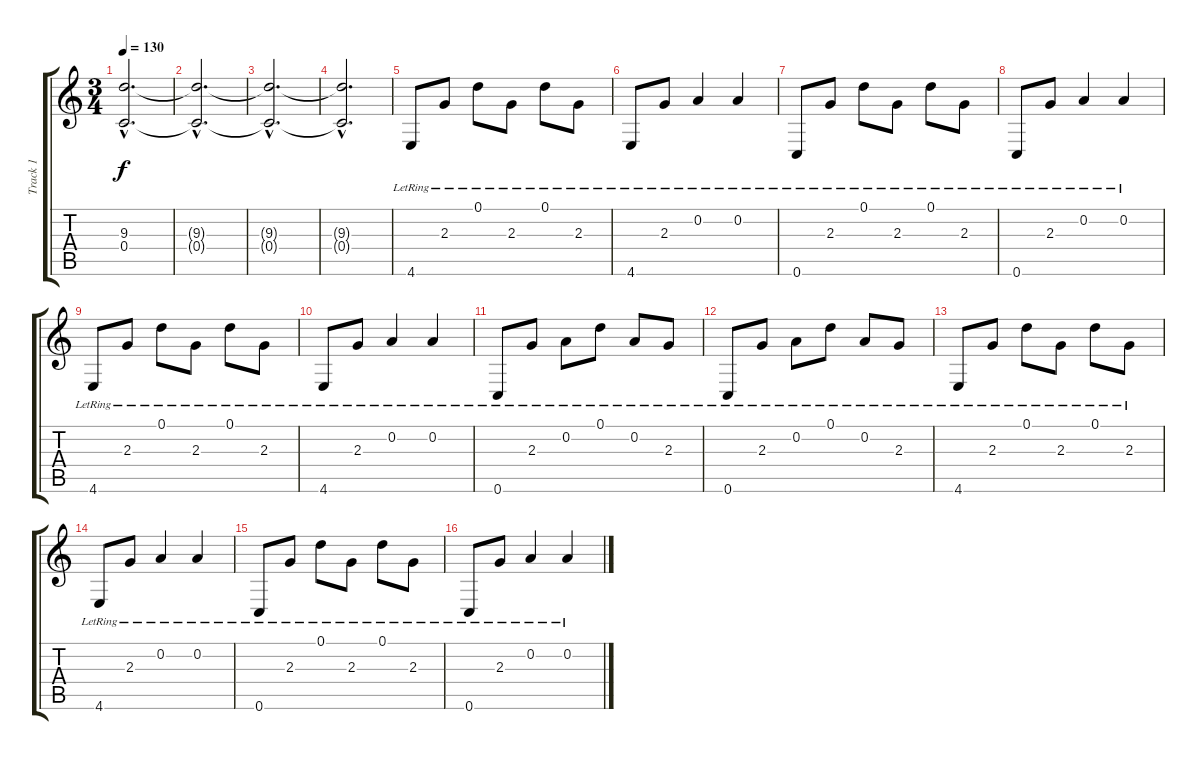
\track ("Track 1" "Track 1") {instrument distortionguitar}
\staff {score tabs}
\tuning (D4 A3 F3 C3 G2 C2) {hide}
\ts (3 4)
\tempo 130
\clef g2
\ks c
(9.3{hac} 0.4{hac}).2{d dy f} |
(9.3{hac t} 0.4{hac t}).2{d} |
(9.3{hac t} 0.4{hac t}).2{d} |
(9.3{hac t} 0.4{hac t}).2{d} |
4.6{lr}.8 2.3{lr}.8 0.1{lr}.8 2.3{lr}.8 0.1{lr}.8 2.3{lr}.8 |
4.6{lr}.8 2.3{lr}.8 0.2{lr}.4 0.2{lr}.4 |
0.6{lr}.8 2.3{lr}.8 0.1{lr}.8 2.3{lr}.8 0.1{lr}.8 2.3{lr}.8 |
0.6{lr}.8 2.3{lr}.8 0.2{lr}.4 0.2{lr}.4 |
4.6{lr}.8 2.3{lr}.8 0.1{lr}.8 2.3{lr}.8 0.1{lr}.8 2.3{lr}.8 |
4.6{lr}.8 2.3{lr}.8 0.2{lr}.4 0.2{lr}.4 |
0.6{lr}.8 2.3{lr}.8 0.2{lr}.8 0.1{lr}.8 0.2{lr}.8 2.3{lr}.8 |
0.6{lr}.8 2.3{lr}.8 0.2{lr}.8 0.1{lr}.8 0.2{lr}.8 2.3{lr}.8 |
4.6{lr}.8 2.3{lr}.8 0.1{lr}.8 2.3{lr}.8 0.1{lr}.8 2.3{lr}.8 |
4.6{lr}.8 2.3{lr}.8 0.2{lr}.4 0.2{lr}.4 |
0.6{lr}.8 2.3{lr}.8 0.1{lr}.8 2.3{lr}.8 0.1{lr}.8 2.3{lr}.8 |
0.6{lr}.8 2.3{lr}.8 0.2{lr}.4 0.2{lr}.4
